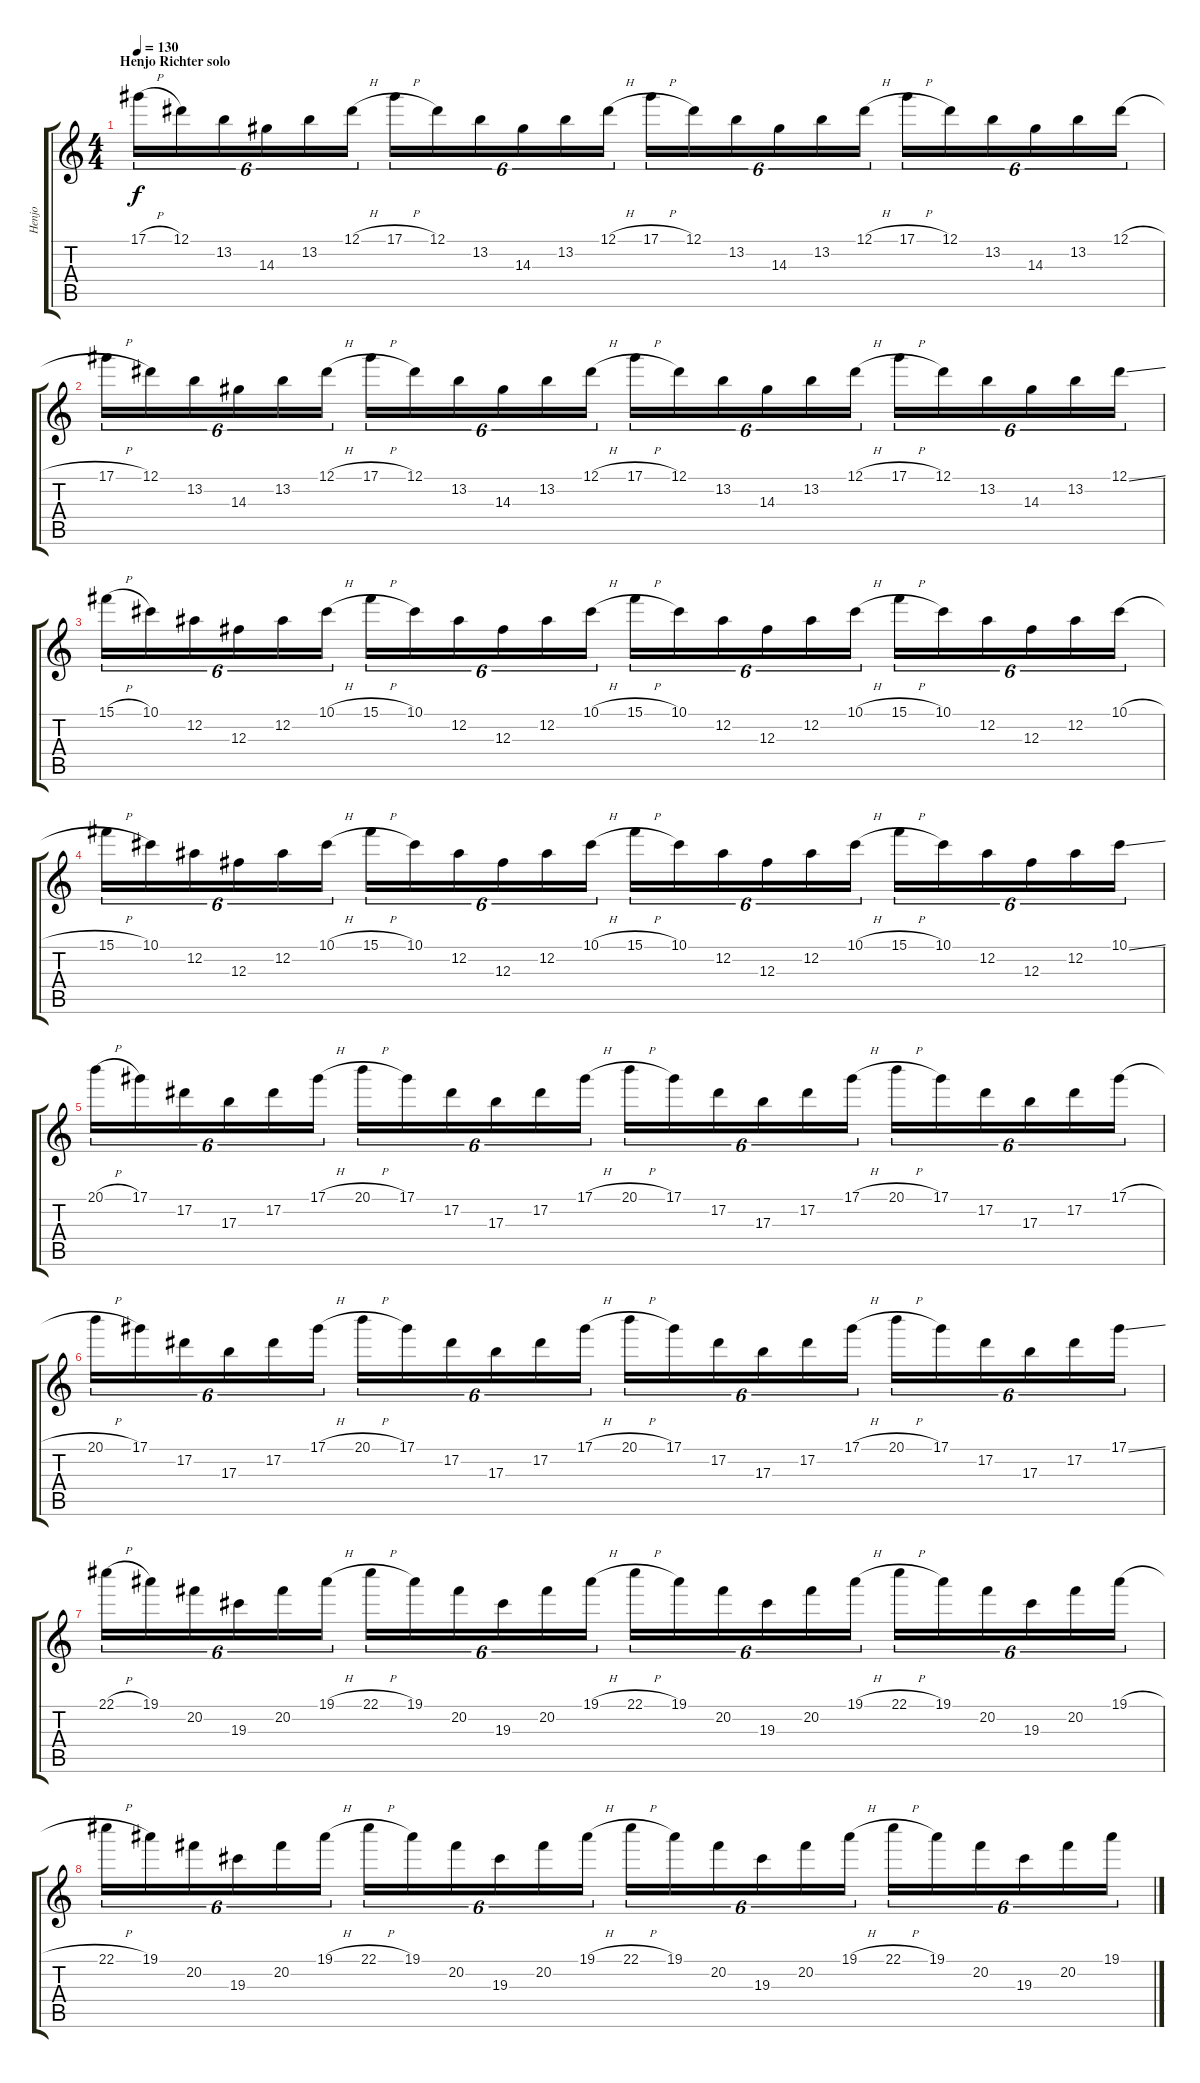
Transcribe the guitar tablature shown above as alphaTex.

\track ("Henjo" "Henjo") {instrument distortionguitar}
\staff {score tabs}
\tuning (Eb4 Bb3 Gb3 Db3 Ab2 Eb2) {hide}
\ts (4 4)
\section ("" "Henjo Richter solo")
\tempo 130
\clef g2
\ks c
17.1{h}.16{tu (6 4) dy f} 12.1.16{tu (6 4)} 13.2.16{tu (6 4)} 14.3.16{tu (6 4)} 13.2.16{tu (6 4)} 12.1{h}.16{tu (6 4)} 17.1{h}.16{tu (6 4)} 12.1.16{tu (6 4)} 13.2.16{tu (6 4)} 14.3.16{tu (6 4)} 13.2.16{tu (6 4)} 12.1{h}.16{tu (6 4)} 17.1{h}.16{tu (6 4)} 12.1.16{tu (6 4)} 13.2.16{tu (6 4)} 14.3.16{tu (6 4)} 13.2.16{tu (6 4)} 12.1{h}.16{tu (6 4)} 17.1{h}.16{tu (6 4)} 12.1.16{tu (6 4)} 13.2.16{tu (6 4)} 14.3.16{tu (6 4)} 13.2.16{tu (6 4)} 12.1{h}.16{tu (6 4)} |
17.1{h}.16{tu (6 4)} 12.1.16{tu (6 4)} 13.2.16{tu (6 4)} 14.3.16{tu (6 4)} 13.2.16{tu (6 4)} 12.1{h}.16{tu (6 4)} 17.1{h}.16{tu (6 4)} 12.1.16{tu (6 4)} 13.2.16{tu (6 4)} 14.3.16{tu (6 4)} 13.2.16{tu (6 4)} 12.1{h}.16{tu (6 4)} 17.1{h}.16{tu (6 4)} 12.1.16{tu (6 4)} 13.2.16{tu (6 4)} 14.3.16{tu (6 4)} 13.2.16{tu (6 4)} 12.1{h}.16{tu (6 4)} 17.1{h}.16{tu (6 4)} 12.1.16{tu (6 4)} 13.2.16{tu (6 4)} 14.3.16{tu (6 4)} 13.2.16{tu (6 4)} 12.1{ss}.16{tu (6 4)} |
15.1{h}.16{tu (6 4)} 10.1.16{tu (6 4)} 12.2.16{tu (6 4)} 12.3.16{tu (6 4)} 12.2.16{tu (6 4)} 10.1{h}.16{tu (6 4)} 15.1{h}.16{tu (6 4)} 10.1.16{tu (6 4)} 12.2.16{tu (6 4)} 12.3.16{tu (6 4)} 12.2.16{tu (6 4)} 10.1{h}.16{tu (6 4)} 15.1{h}.16{tu (6 4)} 10.1.16{tu (6 4)} 12.2.16{tu (6 4)} 12.3.16{tu (6 4)} 12.2.16{tu (6 4)} 10.1{h}.16{tu (6 4)} 15.1{h}.16{tu (6 4)} 10.1.16{tu (6 4)} 12.2.16{tu (6 4)} 12.3.16{tu (6 4)} 12.2.16{tu (6 4)} 10.1{h}.16{tu (6 4)} |
15.1{h}.16{tu (6 4)} 10.1.16{tu (6 4)} 12.2.16{tu (6 4)} 12.3.16{tu (6 4)} 12.2.16{tu (6 4)} 10.1{h}.16{tu (6 4)} 15.1{h}.16{tu (6 4)} 10.1.16{tu (6 4)} 12.2.16{tu (6 4)} 12.3.16{tu (6 4)} 12.2.16{tu (6 4)} 10.1{h}.16{tu (6 4)} 15.1{h}.16{tu (6 4)} 10.1.16{tu (6 4)} 12.2.16{tu (6 4)} 12.3.16{tu (6 4)} 12.2.16{tu (6 4)} 10.1{h}.16{tu (6 4)} 15.1{h}.16{tu (6 4)} 10.1.16{tu (6 4)} 12.2.16{tu (6 4)} 12.3.16{tu (6 4)} 12.2.16{tu (6 4)} 10.1{ss}.16{tu (6 4)} |
20.1{h}.16{tu (6 4)} 17.1.16{tu (6 4)} 17.2.16{tu (6 4)} 17.3.16{tu (6 4)} 17.2.16{tu (6 4)} 17.1{h}.16{tu (6 4)} 20.1{h}.16{tu (6 4)} 17.1.16{tu (6 4)} 17.2.16{tu (6 4)} 17.3.16{tu (6 4)} 17.2.16{tu (6 4)} 17.1{h}.16{tu (6 4)} 20.1{h}.16{tu (6 4)} 17.1.16{tu (6 4)} 17.2.16{tu (6 4)} 17.3.16{tu (6 4)} 17.2.16{tu (6 4)} 17.1{h}.16{tu (6 4)} 20.1{h}.16{tu (6 4)} 17.1.16{tu (6 4)} 17.2.16{tu (6 4)} 17.3.16{tu (6 4)} 17.2.16{tu (6 4)} 17.1{h}.16{tu (6 4)} |
20.1{h}.16{tu (6 4)} 17.1.16{tu (6 4)} 17.2.16{tu (6 4)} 17.3.16{tu (6 4)} 17.2.16{tu (6 4)} 17.1{h}.16{tu (6 4)} 20.1{h}.16{tu (6 4)} 17.1.16{tu (6 4)} 17.2.16{tu (6 4)} 17.3.16{tu (6 4)} 17.2.16{tu (6 4)} 17.1{h}.16{tu (6 4)} 20.1{h}.16{tu (6 4)} 17.1.16{tu (6 4)} 17.2.16{tu (6 4)} 17.3.16{tu (6 4)} 17.2.16{tu (6 4)} 17.1{h}.16{tu (6 4)} 20.1{h}.16{tu (6 4)} 17.1.16{tu (6 4)} 17.2.16{tu (6 4)} 17.3.16{tu (6 4)} 17.2.16{tu (6 4)} 17.1{ss}.16{tu (6 4)} |
22.1{h}.16{tu (6 4)} 19.1.16{tu (6 4)} 20.2.16{tu (6 4)} 19.3.16{tu (6 4)} 20.2.16{tu (6 4)} 19.1{h}.16{tu (6 4)} 22.1{h}.16{tu (6 4)} 19.1.16{tu (6 4)} 20.2.16{tu (6 4)} 19.3.16{tu (6 4)} 20.2.16{tu (6 4)} 19.1{h}.16{tu (6 4)} 22.1{h}.16{tu (6 4)} 19.1.16{tu (6 4)} 20.2.16{tu (6 4)} 19.3.16{tu (6 4)} 20.2.16{tu (6 4)} 19.1{h}.16{tu (6 4)} 22.1{h}.16{tu (6 4)} 19.1.16{tu (6 4)} 20.2.16{tu (6 4)} 19.3.16{tu (6 4)} 20.2.16{tu (6 4)} 19.1{h}.16{tu (6 4)} |
22.1{h}.16{tu (6 4)} 19.1.16{tu (6 4)} 20.2.16{tu (6 4)} 19.3.16{tu (6 4)} 20.2.16{tu (6 4)} 19.1{h}.16{tu (6 4)} 22.1{h}.16{tu (6 4)} 19.1.16{tu (6 4)} 20.2.16{tu (6 4)} 19.3.16{tu (6 4)} 20.2.16{tu (6 4)} 19.1{h}.16{tu (6 4)} 22.1{h}.16{tu (6 4)} 19.1.16{tu (6 4)} 20.2.16{tu (6 4)} 19.3.16{tu (6 4)} 20.2.16{tu (6 4)} 19.1{h}.16{tu (6 4)} 22.1{h}.16{tu (6 4)} 19.1.16{tu (6 4)} 20.2.16{tu (6 4)} 19.3.16{tu (6 4)} 20.2.16{tu (6 4)} 19.1.16{tu (6 4)}
